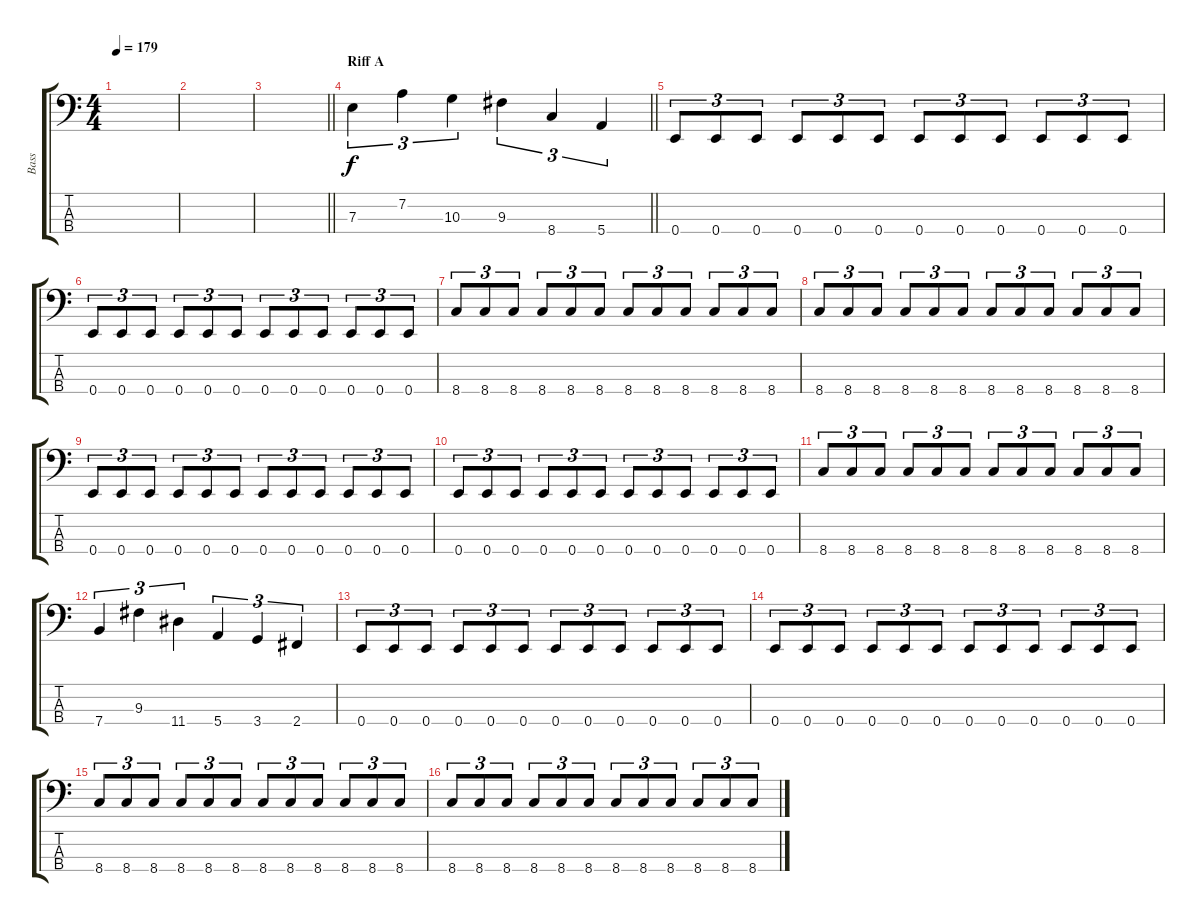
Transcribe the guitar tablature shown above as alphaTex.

\track ("Bass" "Bass") {instrument electricbassfinger}
\staff {score tabs}
\tuning (G2 D2 A1 E1) {hide}
\ts (4 4)
\tempo 179
\clef f4
\ks c
|
|
\barLineRight lightlight
|
\section ("" "Riff A")
\barLineRight lightlight
7.3.4{tu (3 2)} 7.2.4{tu (3 2)} 10.3.4{tu (3 2)} 9.3.4{tu (3 2)} 8.4.4{tu (3 2)} 5.4.4{tu (3 2)} |
0.4.8{tu (3 2)} 0.4.8{tu (3 2)} 0.4.8{tu (3 2)} 0.4.8{tu (3 2)} 0.4.8{tu (3 2)} 0.4.8{tu (3 2)} 0.4.8{tu (3 2)} 0.4.8{tu (3 2)} 0.4.8{tu (3 2)} 0.4.8{tu (3 2)} 0.4.8{tu (3 2)} 0.4.8{tu (3 2)} |
0.4.8{tu (3 2)} 0.4.8{tu (3 2)} 0.4.8{tu (3 2)} 0.4.8{tu (3 2)} 0.4.8{tu (3 2)} 0.4.8{tu (3 2)} 0.4.8{tu (3 2)} 0.4.8{tu (3 2)} 0.4.8{tu (3 2)} 0.4.8{tu (3 2)} 0.4.8{tu (3 2)} 0.4.8{tu (3 2)} |
8.4.8{tu (3 2)} 8.4.8{tu (3 2)} 8.4.8{tu (3 2)} 8.4.8{tu (3 2)} 8.4.8{tu (3 2)} 8.4.8{tu (3 2)} 8.4.8{tu (3 2)} 8.4.8{tu (3 2)} 8.4.8{tu (3 2)} 8.4.8{tu (3 2)} 8.4.8{tu (3 2)} 8.4.8{tu (3 2)} |
8.4.8{tu (3 2)} 8.4.8{tu (3 2)} 8.4.8{tu (3 2)} 8.4.8{tu (3 2)} 8.4.8{tu (3 2)} 8.4.8{tu (3 2)} 8.4.8{tu (3 2)} 8.4.8{tu (3 2)} 8.4.8{tu (3 2)} 8.4.8{tu (3 2)} 8.4.8{tu (3 2)} 8.4.8{tu (3 2)} |
0.4.8{tu (3 2)} 0.4.8{tu (3 2)} 0.4.8{tu (3 2)} 0.4.8{tu (3 2)} 0.4.8{tu (3 2)} 0.4.8{tu (3 2)} 0.4.8{tu (3 2)} 0.4.8{tu (3 2)} 0.4.8{tu (3 2)} 0.4.8{tu (3 2)} 0.4.8{tu (3 2)} 0.4.8{tu (3 2)} |
0.4.8{tu (3 2)} 0.4.8{tu (3 2)} 0.4.8{tu (3 2)} 0.4.8{tu (3 2)} 0.4.8{tu (3 2)} 0.4.8{tu (3 2)} 0.4.8{tu (3 2)} 0.4.8{tu (3 2)} 0.4.8{tu (3 2)} 0.4.8{tu (3 2)} 0.4.8{tu (3 2)} 0.4.8{tu (3 2)} |
8.4.8{tu (3 2)} 8.4.8{tu (3 2)} 8.4.8{tu (3 2)} 8.4.8{tu (3 2)} 8.4.8{tu (3 2)} 8.4.8{tu (3 2)} 8.4.8{tu (3 2)} 8.4.8{tu (3 2)} 8.4.8{tu (3 2)} 8.4.8{tu (3 2)} 8.4.8{tu (3 2)} 8.4.8{tu (3 2)} |
7.4.4{tu (3 2)} 9.3.4{tu (3 2)} 11.4.4{tu (3 2)} 5.4.4{tu (3 2)} 3.4.4{tu (3 2)} 2.4.4{tu (3 2)} |
0.4.8{tu (3 2)} 0.4.8{tu (3 2)} 0.4.8{tu (3 2)} 0.4.8{tu (3 2)} 0.4.8{tu (3 2)} 0.4.8{tu (3 2)} 0.4.8{tu (3 2)} 0.4.8{tu (3 2)} 0.4.8{tu (3 2)} 0.4.8{tu (3 2)} 0.4.8{tu (3 2)} 0.4.8{tu (3 2)} |
0.4.8{tu (3 2)} 0.4.8{tu (3 2)} 0.4.8{tu (3 2)} 0.4.8{tu (3 2)} 0.4.8{tu (3 2)} 0.4.8{tu (3 2)} 0.4.8{tu (3 2)} 0.4.8{tu (3 2)} 0.4.8{tu (3 2)} 0.4.8{tu (3 2)} 0.4.8{tu (3 2)} 0.4.8{tu (3 2)} |
8.4.8{tu (3 2)} 8.4.8{tu (3 2)} 8.4.8{tu (3 2)} 8.4.8{tu (3 2)} 8.4.8{tu (3 2)} 8.4.8{tu (3 2)} 8.4.8{tu (3 2)} 8.4.8{tu (3 2)} 8.4.8{tu (3 2)} 8.4.8{tu (3 2)} 8.4.8{tu (3 2)} 8.4.8{tu (3 2)} |
8.4.8{tu (3 2)} 8.4.8{tu (3 2)} 8.4.8{tu (3 2)} 8.4.8{tu (3 2)} 8.4.8{tu (3 2)} 8.4.8{tu (3 2)} 8.4.8{tu (3 2)} 8.4.8{tu (3 2)} 8.4.8{tu (3 2)} 8.4.8{tu (3 2)} 8.4.8{tu (3 2)} 8.4.8{tu (3 2)}
